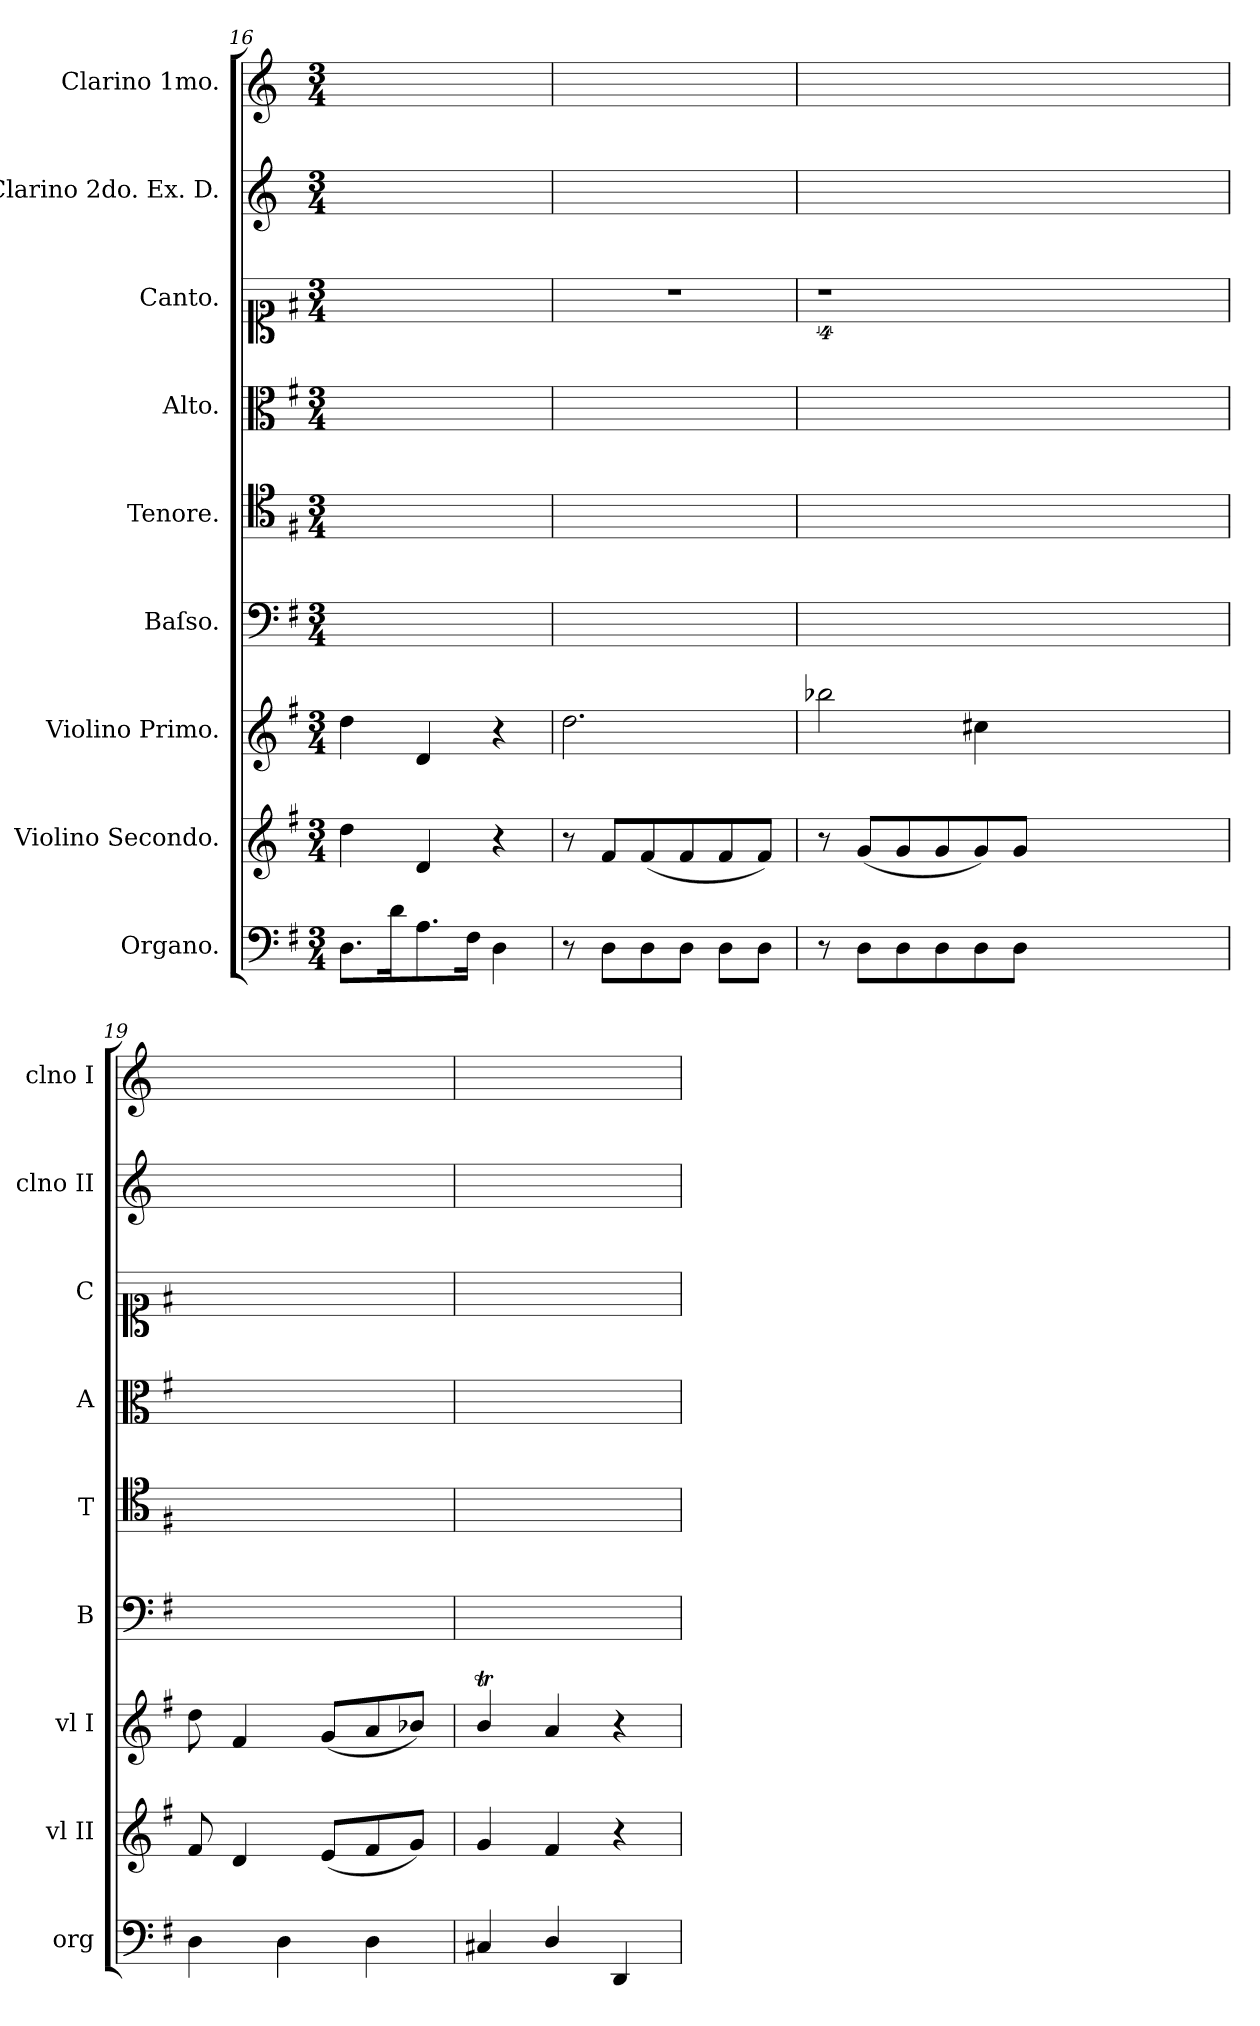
**kern	**kern	**dynam	**kern	**dynam	**kern	**kern	**kern	**kern	**kern	**kern
*part9	*part8	*part8	*part7	*part7	*part6	*part5	*part4	*part3	*part2	*part1
*staff9	*staff8	*staff8	*staff7	*staff7	*staff6	*staff5	*staff4	*staff3	*staff2	*staff1
*I"Organo.	*I"Violino Secondo.	*	*I"Violino Primo.	*	*I"Baſso.	*I"Tenore.	*I"Alto.	*I"Canto.	*I"Clarino 2do. Ex. D.	*I"Clarino 1mo.
*I'org	*I'vl II	*	*I'vl I	*	*I'B	*I'T	*I'A	*I'C	*I'clno II	*I'clno I
*clefF4	*clefG2	*	*clefG2	*	*clefF4	*clefC4	*clefC3	*clefC1	*clefG2	*clefG2
*	*	*	*	*	*	*	*	*	*ITrd-4c-7	*ITrd3c5
*k[f#]	*k[f#]	*	*k[f#]	*	*k[f#]	*k[f#]	*k[f#]	*k[f#]	*k[f#]	*k[f#]
*G:	*G:	*	*G:	*	*G:	*G:	*G:	*G:	*G:	*G:
*M3/4	*M3/4	*	*M3/4	*	*M3/4	*M3/4	*M3/4	*M3/4	*M3/4	*M3/4
=16	=16	=16	=16	=16	=16	=16	=16	=16	=16	=16
8.D\L	4dd\	.	4dd\	.	2.ryy	2.ryy	2.ryy	2.ryy	2.ryy	2.ryy
16d\K	.	.	.	.	.	.	.	.	.	.
8.A\	4d/	.	4d/	.	.	.	.	.	.	.
16F#\Jk	.	.	.	.	.	.	.	.	.	.
4D\	4r	.	4r	.	.	.	.	.	.	.
=17	=17	=17	=17	=17	=17	=17	=17	=17	=17	=17
!	!	!LO:DY:b	!	!LO:DY:b	!	!	!	!	!	!
8r	8r	po	2.dd\	po	2.ryy	2.ryy	2.ryy	2.r	2.ryy	2.ryy
8D\L	8f#/L	.	.	.	.	.	.	.	.	.
8D\	(8f#/	.	.	.	.	.	.	.	.	.
8D\J	8f#/	.	.	.	.	.	.	.	.	.
8D\L	8f#/	.	.	.	.	.	.	.	.	.
8D\J	8f#/J)	.	.	.	.	.	.	.	.	.
=18	=18	=18	=18	=18	=18	=18	=18	=18	=18	=18
8r	8r	.	2bb-X\	.	2.ryy	2.ryy	2.ryy	4%9r	2.ryy	2.ryy
8D\L	(8g/L	.	.	.	.	.	.	.	.	.
8D\	8g/	.	.	.	.	.	.	.	.	.
8D\	8g/	.	.	.	.	.	.	.	.	.
8D\	8g/)	.	4cc#X\	.	.	.	.	.	.	.
8D\J	8g/J	.	.	.	.	.	.	.	.	.
1.ryy	1.ryy	.	1.ryy	.	1.ryy	1.ryy	1.ryy	.	1.ryy	1.ryy
=19	=19	=19	=19	=19	=19	=19	=19	=19	=19	=19
4D\	8f#/	.	8dd\	.	2.ryy	2.ryy	2.ryy	2.ryy	2.ryy	2.ryy
.	4d/	.	4f#/	.	.	.	.	.	.	.
4D\	.	.	.	.	.	.	.	.	.	.
.	(8e/L	.	(8g/L	.	.	.	.	.	.	.
4D\	8f#/	.	8a/	.	.	.	.	.	.	.
.	8g/J)	.	8b-X/J)	.	.	.	.	.	.	.
=20	=20	=20	=20	=20	=20	=20	=20	=20	=20	=20
4C#X/	4g/	.	4bt/	.	2.ryy	2.ryy	2.ryy	2.ryy	2.ryy	2.ryy
4D/	4f#/	.	4a/	.	.	.	.	.	.	.
4DD/	4r	.	4r	.	.	.	.	.	.	.
=	=	=	=	=	=	=	=	=	=	=
*-	*-	*-	*-	*-	*-	*-	*-	*-	*-	*-
